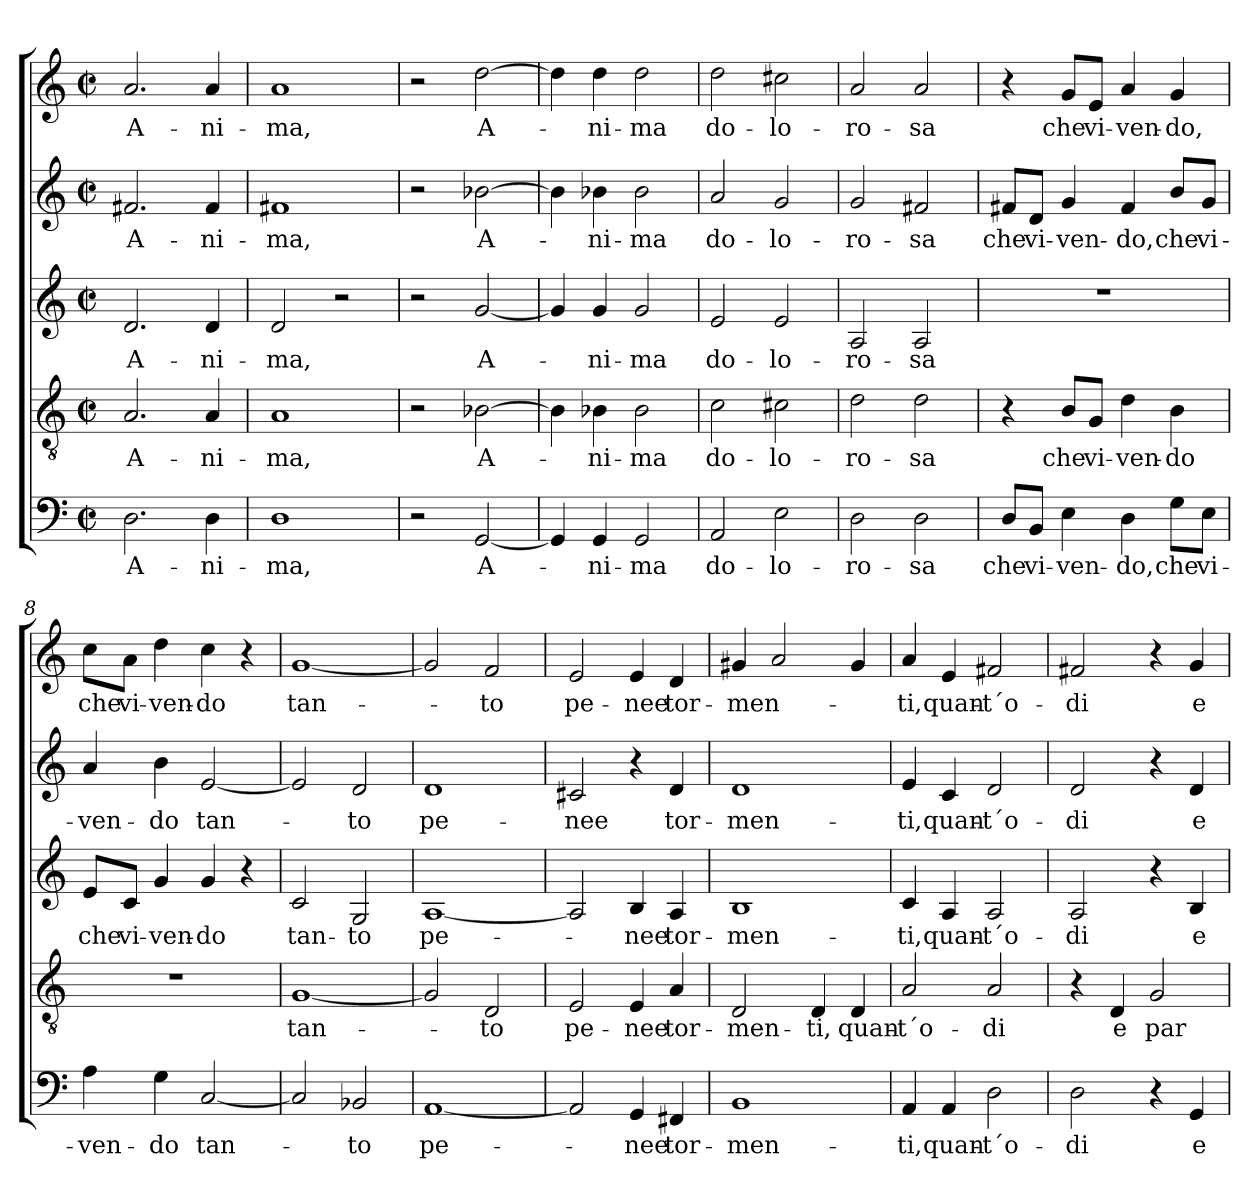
**kern	**text	**kern	**text	**kern	**text	**kern	**text	**kern	**text
*part5	*part5	*part4	*part4	*part3	*part3	*part2	*part2	*part1	*part1
*staff5	*staff5	*staff4	*staff4	*staff3	*staff3	*staff2	*staff2	*staff1	*staff1
*clefF4	*	*clefGv2	*	*clefG2	*	*clefG2	*	*clefG2	*
*k[]	*	*k[]	*	*k[]	*	*k[]	*	*k[]	*
*C:	*	*C:	*	*C:	*	*C:	*	*C:	*
*M2/2	*	*M2/2	*	*M2/2	*	*M2/2	*	*M2/2	*
*met(c|)	*	*met(c|)	*	*met(c|)	*	*met(c|)	*	*met(c|)	*
=1	=1	=1	=1	=1	=1	=1	=1	=1	=1
2.D\	A-	2.A/	A-	2.d/	A-	2.f#X/	A-	2.a/	A-
4D\	-ni-	4A/	-ni-	4d/	-ni-	4f#/	-ni-	4a/	-ni-
=2	=2	=2	=2	=2	=2	=2	=2	=2	=2
1D	-ma,	1A	-ma,	2d/	-ma,	1f#X	-ma,	1a	-ma,
.	.	.	.	2r	.	.	.	.	.
=3	=3	=3	=3	=3	=3	=3	=3	=3	=3
2r	.	2r	.	2r	.	2r	.	2r	.
[2GG/	A-	[2B-X\	A-	[2g/	A-	[2b-X\	A-	[2dd\	A-
=4	=4	=4	=4	=4	=4	=4	=4	=4	=4
4GG/]	.	4B-\]	.	4g/]	.	4b-\]	.	4dd\]	.
4GG/	-ni-	4B-X\	-ni-	4g/	-ni-	4b-X\	-ni-	4dd\	-ni-
2GG/	-ma	2B-\	-ma	2g/	-ma	2b-\	-ma	2dd\	-ma
=5	=5	=5	=5	=5	=5	=5	=5	=5	=5
2AA/	do-	2c\	do-	2e/	do-	2a/	do-	2dd\	do-
2E\	-lo-	2c#X\	-lo-	2e/	-lo-	2g/	-lo-	2cc#X\	-lo-
=6	=6	=6	=6	=6	=6	=6	=6	=6	=6
2D\	-ro-	2d\	-ro-	2A/	-ro-	2g/	-ro-	2a/	-ro-
2D\	-sa	2d\	-sa	2A/	-sa	2f#X/	-sa	2a/	-sa
=7	=7	=7	=7	=7	=7	=7	=7	=7	=7
8D/L	che	4r	.	1r	.	8f#X/L	che	4r	.
8BB/J	vi-	.	.	.	.	8d/J	vi-	.	.
4E\	-ven-	8B/L	che	.	.	4g/	-ven-	8g/L	che
.	.	8G/J	vi-	.	.	.	.	8e/J	vi-
4D\	-do,	4d\	-ven-	.	.	4f#/	-do,	4a/	-ven-
8G\L	che	4B\	-do	.	.	8b/L	che	4g/	-do,
8E\J	vi-	.	.	.	.	8g/J	vi-	.	.
!!LO:LB:g=z
=8	=8	=8	=8	=8	=8	=8	=8	=8	=8
4A\	-ven-	1r	.	8e/L	che	4a/	-ven-	8cc\L	che
.	.	.	.	8c/J	vi-	.	.	8a\J	vi-
4G\	-do	.	.	4g/	-ven-	4b\	-do	4dd\	-ven-
[2C/	tan-	.	.	4g/	-do	[2e/	tan-	4cc\	-do
.	.	.	.	4r	.	.	.	4r	.
=9	=9	=9	=9	=9	=9	=9	=9	=9	=9
2C/]	.	[1G	tan-	2c/	tan-	2e/]	.	[1g	tan-
2BB-X/	-to	.	.	2G/	-to	2d/	-to	.	.
=10	=10	=10	=10	=10	=10	=10	=10	=10	=10
[1AA	pe-	2G/]	.	[1A	pe-	1d	pe-	2g/]	.
.	.	2D/	-to	.	.	.	.	2f/	-to
=11	=11	=11	=11	=11	=11	=11	=11	=11	=11
2AA/]	.	2E/	pe-	2A/]	.	2c#X/	-nee	2e/	pe-
4GG/	-nee	4E/	-nee	4B/	-nee	4r	.	4e/	-nee
4FF#X/	tor-	4A/	tor-	4A/	tor-	4d/	tor-	4d/	tor-
=12	=12	=12	=12	=12	=12	=12	=12	=12	=12
1BB	-men-	2D/	-men-	1B	-men-	1d	-men-	4g#X/	-men-
.	.	.	.	.	.	.	.	2a/	.
.	.	4D/	-ti,	.	.	.	.	.	.
.	.	4D/	quan-	.	.	.	.	4g#/	.
=13	=13	=13	=13	=13	=13	=13	=13	=13	=13
4AA/	-ti,	2A/	-t´o-	4c/	-ti,	4e/	-ti,	4a/	-ti,
4AA/	quan-	.	.	4A/	quan-	4c/	quan-	4e/	quan-
2D\	-t´o-	2A/	-di	2A/	-t´o-	2d/	-t´o-	2f#X/	-t´o-
!!LO:LB:g=z
=14	=14	=14	=14	=14	=14	=14	=14	=14	=14
2D\	-di	4r	.	2A/	-di	2d/	-di	2f#X/	-di
.	.	4D/	e	.	.	.	.	.	.
4r	.	2G/	par-	4r	.	4r	.	4r	.
4GG/	e	.	.	4B/	e	4d/	e	4g/	e
=	=	=	=	=	=	=	=	=	=
*-	*-	*-	*-	*-	*-	*-	*-	*-	*-
